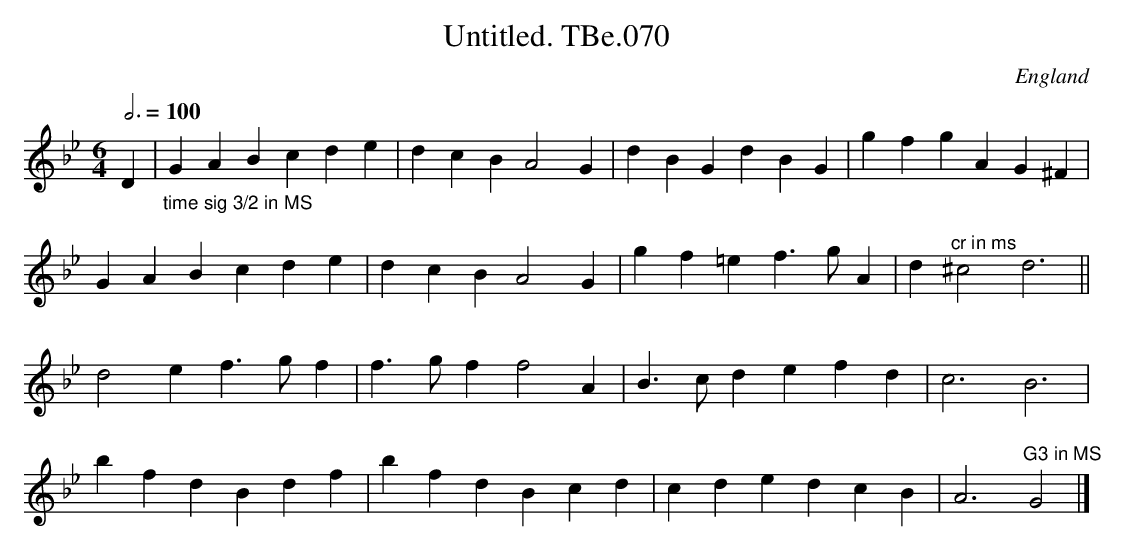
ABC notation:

X:1
T:Untitled. TBe.070
M:6/4
L:1/4
Q:3/4=100
O:England
K:G minor
D |"_time sig 3/2 in MS" GAB cde | dcB A2 G | dBGdBG | gfg AG^F |!
GABcde | dcBA2G |gf=ef>gA | d"^cr in ms"^c2d3 ||!
d2 ef>gf | f>gff2A | B>cdefd | c3B3 |!
bfdBdf | bfdBcd | cdedcB | A3"G3 in MS"G2 |]
